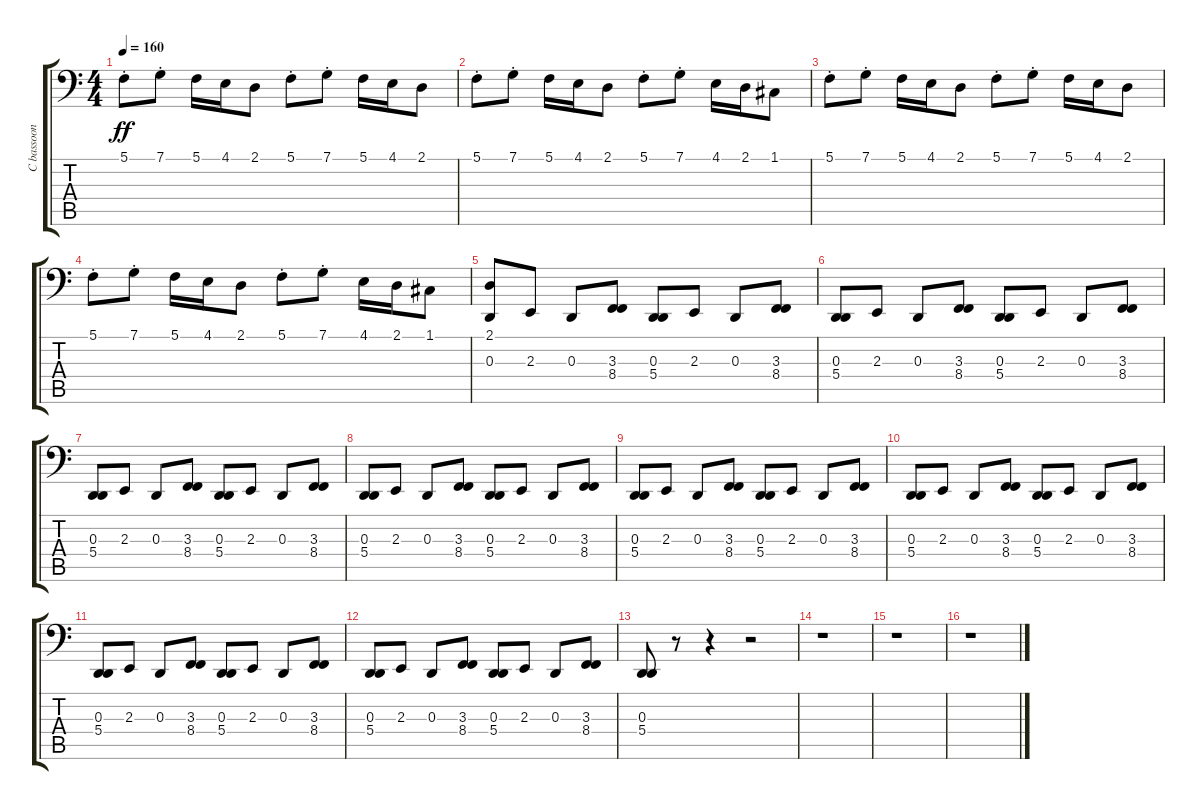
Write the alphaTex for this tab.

\track ("C bassoon" "C bassoon") {instrument bassoon}
\staff {score tabs}
\tuning (C3 G2 D2 A1 E1 B0) {hide}
\ts (4 4)
\tempo 160
\clef f4
\ks c
5.1{st}.8{dy ff} 7.1{st}.8 5.1.16 4.1.16 2.1.8 5.1{st}.8 7.1{st}.8 5.1.16 4.1.16 2.1.8 |
5.1{st}.8 7.1{st}.8 5.1.16 4.1.16 2.1.8 5.1{st}.8 7.1{st}.8 4.1.16 2.1.16 1.1.8 |
5.1{st}.8 7.1{st}.8 5.1.16 4.1.16 2.1.8 5.1{st}.8 7.1{st}.8 5.1.16 4.1.16 2.1.8 |
5.1{st}.8 7.1{st}.8 5.1.16 4.1.16 2.1.8 5.1{st}.8 7.1{st}.8 4.1.16 2.1.16 1.1.8 |
(2.1 0.3).8 2.3.8 0.3.8 (3.3 8.4).8 (0.3 5.4).8 2.3.8 0.3.8 (3.3 8.4).8 |
(0.3 5.4).8 2.3.8 0.3.8 (3.3 8.4).8 (0.3 5.4).8 2.3.8 0.3.8 (3.3 8.4).8 |
(0.3 5.4).8 2.3.8 0.3.8 (3.3 8.4).8 (0.3 5.4).8 2.3.8 0.3.8 (3.3 8.4).8 |
(0.3 5.4).8 2.3.8 0.3.8 (3.3 8.4).8 (0.3 5.4).8 2.3.8 0.3.8 (3.3 8.4).8 |
(0.3 5.4).8 2.3.8 0.3.8 (3.3 8.4).8 (0.3 5.4).8 2.3.8 0.3.8 (3.3 8.4).8 |
(0.3 5.4).8 2.3.8 0.3.8 (3.3 8.4).8 (0.3 5.4).8 2.3.8 0.3.8 (3.3 8.4).8 |
(0.3 5.4).8 2.3.8 0.3.8 (3.3 8.4).8 (0.3 5.4).8 2.3.8 0.3.8 (3.3 8.4).8 |
(0.3 5.4).8 2.3.8 0.3.8 (3.3 8.4).8 (0.3 5.4).8 2.3.8 0.3.8 (3.3 8.4).8 |
(0.3 5.4).8 r.8 r.4 r.2 |
r.1 |
r.1 |
r.1
